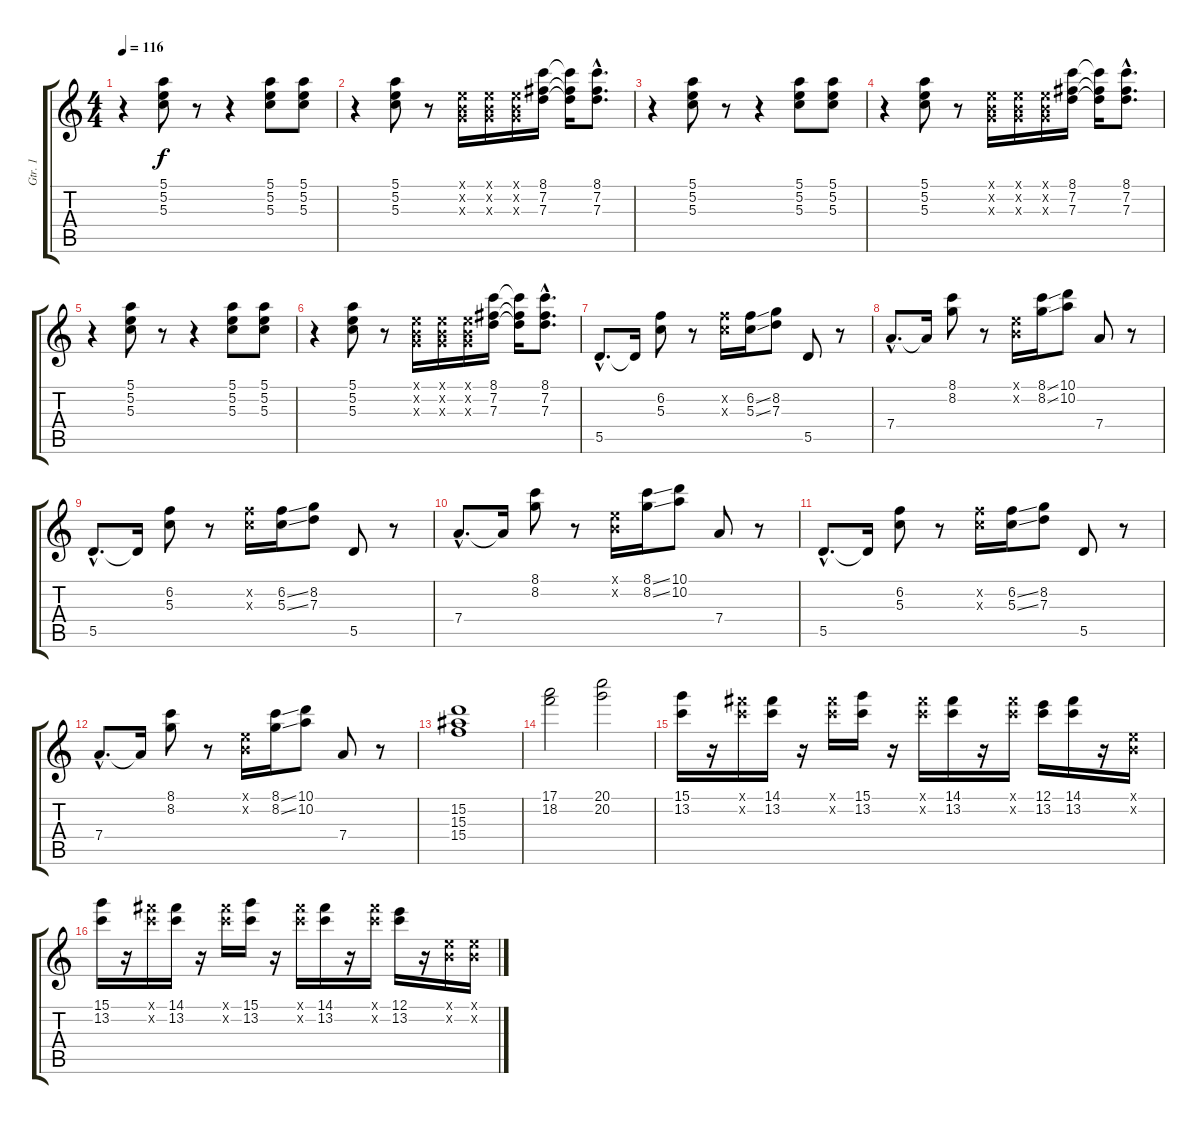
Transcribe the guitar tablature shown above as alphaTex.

\track ("Gtr. 1" "Gtr. 1") {instrument distortionguitar}
\staff {score tabs}
\tuning (E4 B3 G3 D3 A2 E2) {hide}
\ts (4 4)
\tempo 116
\clef g2
\ks c
r.4{dy f} (5.1 5.2 5.3).8 r.8 r.4 (5.1 5.2 5.3).8 (5.1 5.2 5.3).8 |
r.4 (5.1 5.2 5.3).8 r.8 (0.1{x} 0.2{x} 0.3{x}).16 (0.1{x} 0.2{x} 0.3{x}).16 (0.1{x} 0.2{x} 0.3{x}).16 (8.1 7.2 7.3).16 (8.1{t} 7.2{t} 7.3{t}).16 (8.1{hac} 7.2{hac} 7.3{hac}).8{d} |
r.4 (5.1 5.2 5.3).8 r.8 r.4 (5.1 5.2 5.3).8 (5.1 5.2 5.3).8 |
r.4 (5.1 5.2 5.3).8 r.8 (0.1{x} 0.2{x} 0.3{x}).16 (0.1{x} 0.2{x} 0.3{x}).16 (0.1{x} 0.2{x} 0.3{x}).16 (8.1 7.2 7.3).16 (8.1{t} 7.2{t} 7.3{t}).16 (8.1{hac} 7.2{hac} 7.3{hac}).8{d} |
r.4 (5.1 5.2 5.3).8 r.8 r.4 (5.1 5.2 5.3).8 (5.1 5.2 5.3).8 |
r.4 (5.1 5.2 5.3).8 r.8 (0.1{x} 0.2{x} 0.3{x}).16 (0.1{x} 0.2{x} 0.3{x}).16 (0.1{x} 0.2{x} 0.3{x}).16 (8.1 7.2 7.3).16 (8.1{t} 7.2{t} 7.3{t}).16 (8.1{hac} 7.2{hac} 7.3{hac}).8{d} |
5.5{hac}.8{d} 5.5{t}.16 (6.2 5.3).8 r.8 (6.2{x} 5.3{x}).16 (6.2{ss} 5.3{ss}).16 (8.2 7.3).8 5.5.8 r.8 |
7.4{hac}.8{d} 7.4{t}.16 (8.1 8.2).8 r.8 (0.1{x} 0.2{x}).16 (8.1{ss} 8.2{ss}).16 (10.1 10.2).8 7.4.8 r.8 |
5.5{hac}.8{d} 5.5{t}.16 (6.2 5.3).8 r.8 (6.2{x} 5.3{x}).16 (6.2{ss} 5.3{ss}).16 (8.2 7.3).8 5.5.8 r.8 |
7.4{hac}.8{d} 7.4{t}.16 (8.1 8.2).8 r.8 (0.1{x} 0.2{x}).16 (8.1{ss} 8.2{ss}).16 (10.1 10.2).8 7.4.8 r.8 |
5.5{hac}.8{d} 5.5{t}.16 (6.2 5.3).8 r.8 (6.2{x} 5.3{x}).16 (6.2{ss} 5.3{ss}).16 (8.2 7.3).8 5.5.8 r.8 |
7.4{hac}.8{d} 7.4{t}.16 (8.1 8.2).8 r.8 (0.1{x} 0.2{x}).16 (8.1{ss} 8.2{ss}).16 (10.1 10.2).8 7.4.8 r.8 |
(15.2 15.3 15.4).1 |
(17.1 18.2).2 (20.1 20.2).2 |
(15.1 13.2).16 r.16 (14.1{x} 13.2{x}).16 (14.1 13.2).16 r.16 (14.1{x} 13.2{x}).16 (15.1 13.2).16 r.16 (14.1{x} 13.2{x}).16 (14.1 13.2).16 r.16 (14.1{x} 13.2{x}).16 (12.1 13.2).16 (14.1 13.2).16 r.16 (0.1{x} 0.2{x}).16 |
(15.1 13.2).16 r.16 (14.1{x} 13.2{x}).16 (14.1 13.2).16 r.16 (14.1{x} 13.2{x}).16 (15.1 13.2).16 r.16 (14.1{x} 13.2{x}).16 (14.1 13.2).16 r.16 (14.1{x} 13.2{x}).16 (12.1 13.2).16 r.16 (0.1{x} 0.2{x}).16 (0.1{x} 0.2{x}).16
